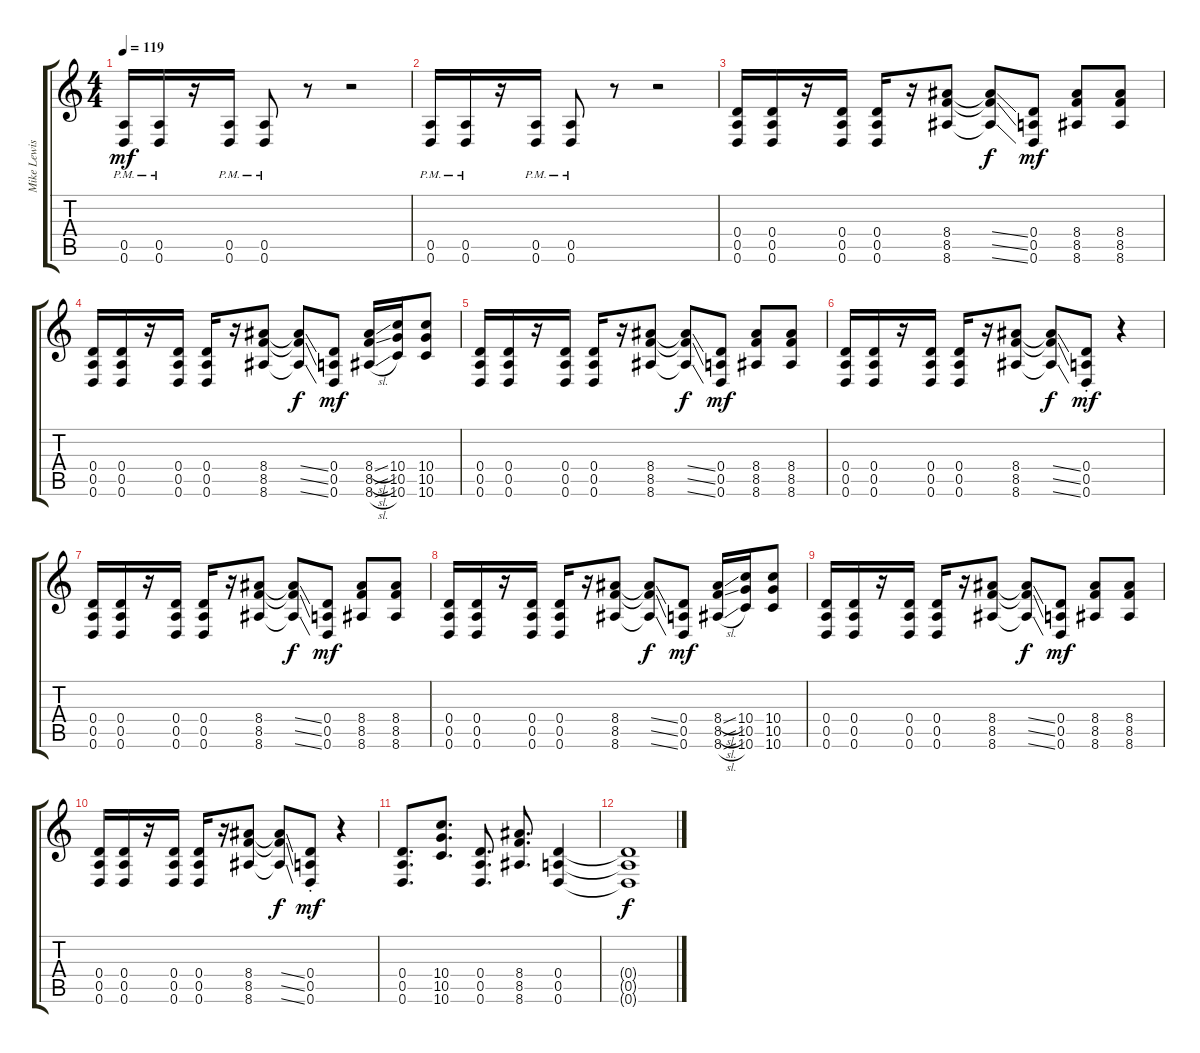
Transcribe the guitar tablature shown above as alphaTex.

\track ("Mike Lewis" "Mike Lewis") {instrument distortionguitar}
\staff {score tabs}
\tuning (E4 B3 G3 D3 A2 D2) {hide}
\ts (4 4)
\tempo 119
\clef g2
\ks c
(0.5{pm} 0.6{pm}).16{dy mf} (0.5{pm} 0.6{pm}).16 r.16 (0.5{pm} 0.6{pm}).16 (0.5{pm} 0.6{pm}).8 r.8 r.2 |
(0.5{pm} 0.6{pm}).16 (0.5{pm} 0.6{pm}).16 r.16 (0.5{pm} 0.6{pm}).16 (0.5{pm} 0.6{pm}).8 r.8 r.2 |
(0.4 0.5 0.6).16 (0.4 0.5 0.6).16 r.16 (0.4 0.5 0.6).16 (0.4 0.5 0.6).16 r.16 (8.4 8.5 8.6).8 (8.4{ss t} 8.5{ss t} 8.6{ss t}).8{dy f} (0.4 0.5 0.6).8{dy mf} (8.4 8.5 8.6).8 (8.4 8.5 8.6).8 |
(0.4 0.5 0.6).16 (0.4 0.5 0.6).16 r.16 (0.4 0.5 0.6).16 (0.4 0.5 0.6).16 r.16 (8.4 8.5 8.6).8 (8.4{ss t} 8.5{ss t} 8.6{ss t}).8{dy f} (0.4 0.5 0.6).8{dy mf} (8.4{sl} 8.5{sl} 8.6{sl}).16 (10.4 10.5 10.6).16 (10.4 10.5 10.6).8 |
(0.4 0.5 0.6).16 (0.4 0.5 0.6).16 r.16 (0.4 0.5 0.6).16 (0.4 0.5 0.6).16 r.16 (8.4 8.5 8.6).8 (8.4{ss t} 8.5{ss t} 8.6{ss t}).8{dy f} (0.4 0.5 0.6).8{dy mf} (8.4 8.5 8.6).8 (8.4 8.5 8.6).8 |
(0.4 0.5 0.6).16 (0.4 0.5 0.6).16 r.16 (0.4 0.5 0.6).16 (0.4 0.5 0.6).16 r.16 (8.4 8.5 8.6).8 (8.4{ss t} 8.5{ss t} 8.6{ss t}).8{dy f} (0.4{st} 0.5{st} 0.6{st}).8{dy mf} r.4 |
(0.4 0.5 0.6).16 (0.4 0.5 0.6).16 r.16 (0.4 0.5 0.6).16 (0.4 0.5 0.6).16 r.16 (8.4 8.5 8.6).8 (8.4{ss t} 8.5{ss t} 8.6{ss t}).8{dy f} (0.4 0.5 0.6).8{dy mf} (8.4 8.5 8.6).8 (8.4 8.5 8.6).8 |
(0.4 0.5 0.6).16 (0.4 0.5 0.6).16 r.16 (0.4 0.5 0.6).16 (0.4 0.5 0.6).16 r.16 (8.4 8.5 8.6).8 (8.4{ss t} 8.5{ss t} 8.6{ss t}).8{dy f} (0.4 0.5 0.6).8{dy mf} (8.4{sl} 8.5{sl} 8.6{sl}).16 (10.4 10.5 10.6).16 (10.4 10.5 10.6).8 |
(0.4 0.5 0.6).16 (0.4 0.5 0.6).16 r.16 (0.4 0.5 0.6).16 (0.4 0.5 0.6).16 r.16 (8.4 8.5 8.6).8 (8.4{ss t} 8.5{ss t} 8.6{ss t}).8{dy f} (0.4 0.5 0.6).8{dy mf} (8.4 8.5 8.6).8 (8.4 8.5 8.6).8 |
(0.4 0.5 0.6).16 (0.4 0.5 0.6).16 r.16 (0.4 0.5 0.6).16 (0.4 0.5 0.6).16 r.16 (8.4 8.5 8.6).8 (8.4{ss t} 8.5{ss t} 8.6{ss t}).8{dy f} (0.4{st} 0.5{st} 0.6{st}).8{dy mf} r.4 |
(0.4 0.5 0.6).8{d} (10.4 10.5 10.6).8{d} (0.4 0.5 0.6).8{d} (8.4 8.5 8.6).8{d} (0.4 0.5 0.6).4 |
(0.4{t} 0.5{t} 0.6{t}).1{dy f}
